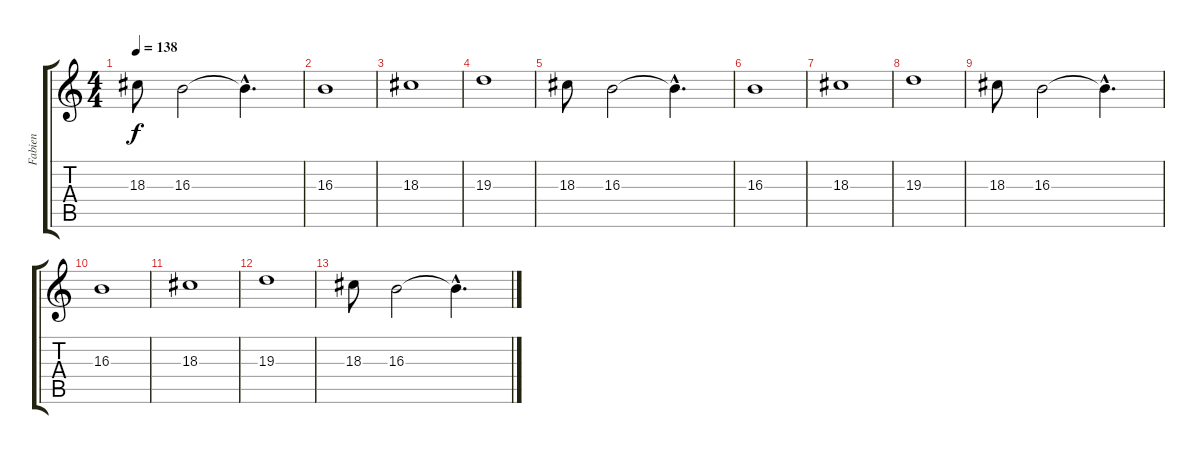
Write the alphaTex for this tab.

\track ("Fabien" "Fabien") {instrument tenorsax}
\staff {score tabs}
\tuning (E4 B3 G3 D3 A2 E2) {hide}
\ts (4 4)
\tempo 138
\clef g2
\ks c
18.3.8{dy f} 16.3.2 16.3{hac t}.4{d} |
16.3.1 |
18.3.1 |
19.3.1 |
18.3.8 16.3.2 16.3{hac t}.4{d} |
16.3.1 |
18.3.1 |
19.3.1 |
18.3.8 16.3.2 16.3{hac t}.4{d} |
16.3.1 |
18.3.1 |
19.3.1 |
18.3.8 16.3.2 16.3{hac t}.4{d}
